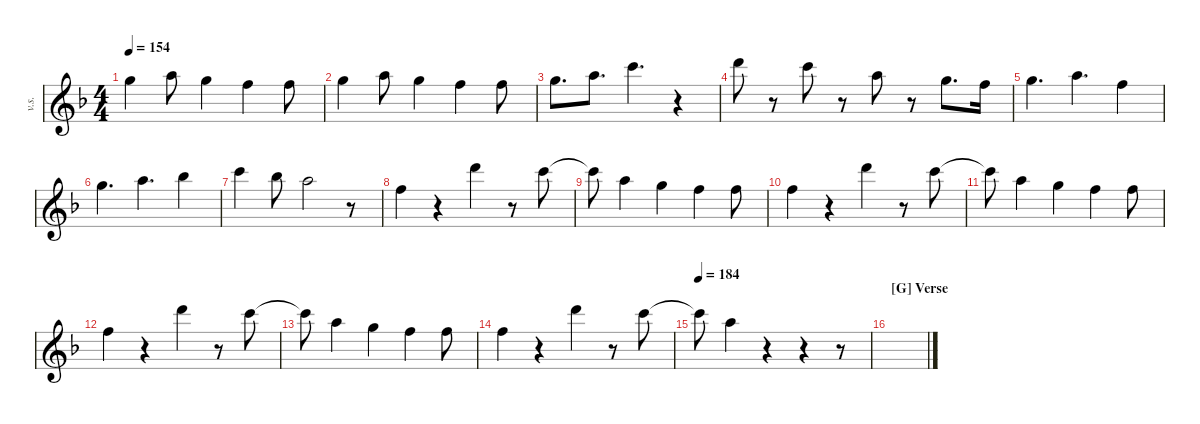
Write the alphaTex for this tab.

\defaultSystemsLayout 4
\hideDynamics
\bracketExtendMode nobrackets
\otherSystemsTrackNameOrientation horizontal
\track ("Vocal Soon" "v.s.") {instrument distortionguitar}
\staff {score}
\tuning (D4 A3 F3 C3 G2 C2)
\ts (4 4)
\tempo 154
\clef g2
\ks dminor
5.1.4{dy mf} 7.1.8 5.1.4 3.1.4 3.1.8 |
5.1.4 7.1.8 5.1.4 3.1.4 3.1.8 |
5.1.8{d} 7.1.8{d} 10.1.4{d} r.4 |
12.1.8 r.8 10.1.8 r.8 7.1.8 r.8 5.1.8{d} 3.1.16 |
5.1.4{d} 7.1.4{d} 3.1.4 |
5.1.4{d} 7.1.4{d} 8.1.4 |
10.1.4 8.1.8 7.1.2 r.8 |
3.1.4 r.4 12.1.4 r.8 10.1.8 |
10.1{t}.8 7.1.4 5.1.4 3.1.4 3.1.8 |
3.1.4 r.4 12.1.4 r.8 10.1.8 |
10.1{t}.8 7.1.4 5.1.4 3.1.4 3.1.8 |
3.1.4 r.4 12.1.4 r.8 10.1.8 |
10.1{t}.8 7.1.4 5.1.4 3.1.4 3.1.8 |
3.1.4 r.4 12.1.4 r.8 10.1.8 |
\tempo 184
10.1{t}.8 7.1.4 r.4 r.4 r.8 |
\section ("G" "Verse")
